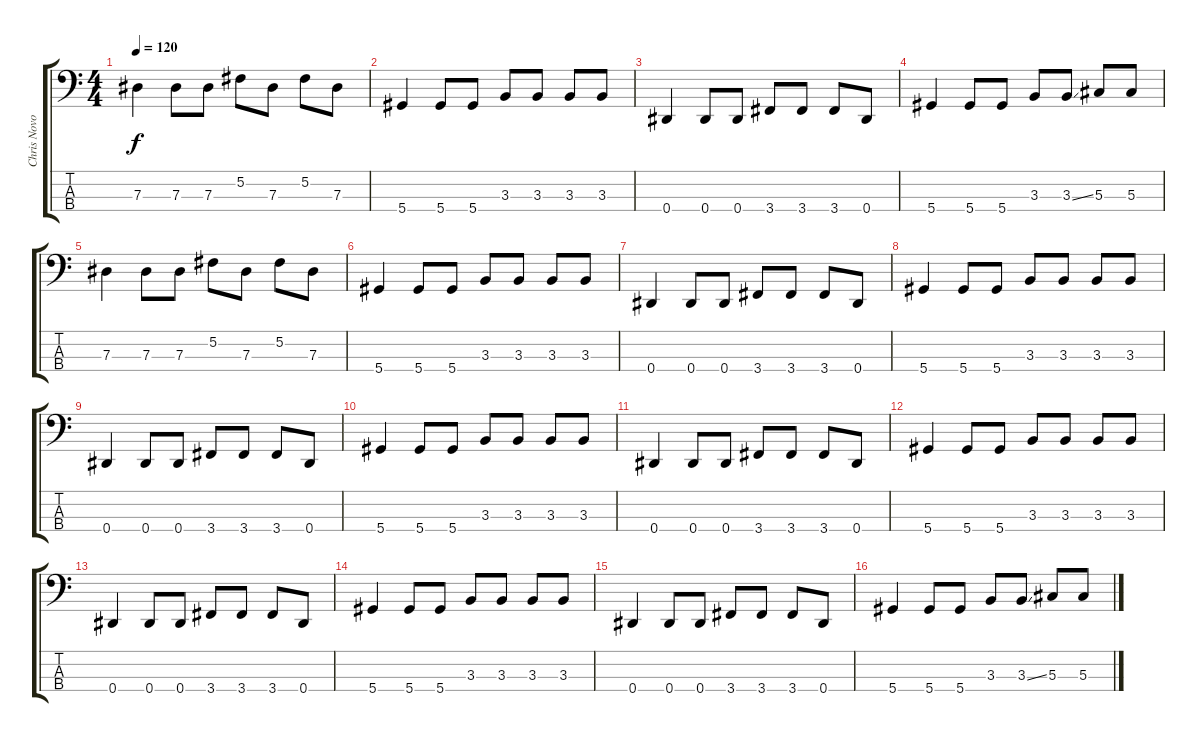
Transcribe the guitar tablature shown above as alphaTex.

\track ("Chris Novoselic (Bass)" "Chris Novo") {instrument electricbassfinger}
\staff {score tabs}
\tuning (Gb2 Db2 Ab1 Eb1) {hide}
\ts (4 4)
\tempo 120
\clef f4
\ks c
7.3.4{dy f} 7.3.8 7.3.8 5.2.8 7.3.8 5.2.8 7.3.8 |
5.4.4 5.4.8 5.4.8 3.3.8 3.3.8 3.3.8 3.3.8 |
0.4.4 0.4.8 0.4.8 3.4.8 3.4.8 3.4.8 0.4.8 |
5.4.4 5.4.8 5.4.8 3.3.8 3.3{ss}.8 5.3.8 5.3.8 |
7.3.4 7.3.8 7.3.8 5.2.8 7.3.8 5.2.8 7.3.8 |
5.4.4 5.4.8 5.4.8 3.3.8 3.3.8 3.3.8 3.3.8 |
0.4.4 0.4.8 0.4.8 3.4.8 3.4.8 3.4.8 0.4.8 |
5.4.4 5.4.8 5.4.8 3.3.8 3.3.8 3.3.8 3.3.8 |
0.4.4 0.4.8 0.4.8 3.4.8 3.4.8 3.4.8 0.4.8 |
5.4.4 5.4.8 5.4.8 3.3.8 3.3.8 3.3.8 3.3.8 |
0.4.4 0.4.8 0.4.8 3.4.8 3.4.8 3.4.8 0.4.8 |
5.4.4 5.4.8 5.4.8 3.3.8 3.3.8 3.3.8 3.3.8 |
0.4.4 0.4.8 0.4.8 3.4.8 3.4.8 3.4.8 0.4.8 |
5.4.4 5.4.8 5.4.8 3.3.8 3.3.8 3.3.8 3.3.8 |
0.4.4 0.4.8 0.4.8 3.4.8 3.4.8 3.4.8 0.4.8 |
5.4.4 5.4.8 5.4.8 3.3.8 3.3{ss}.8 5.3.8 5.3.8
